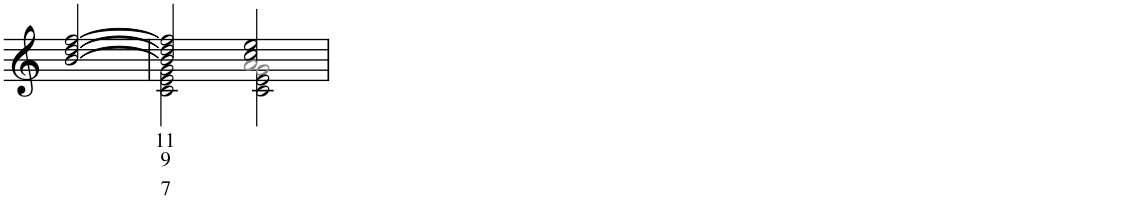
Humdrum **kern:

**kern
*part1
*staff1
*I"Midi_1
!!LO:PB:g=z
*clefG2
*k[]
*M4/4
*met(c)
=9
*^
[2b/ [2dd/ [2ff/	2ryy
=10	=10
!LO:TX:b:t=11	!
!LO:TX:b:t=9	!
!LO:TX:b:t=7	!
2b/] 2dd/] 2ff/]	2c\ 2e\ 2g\
2ai/ 2cc/ 2ee/	2c\ 2e\ 2gi\
*v	*v
=
*-
